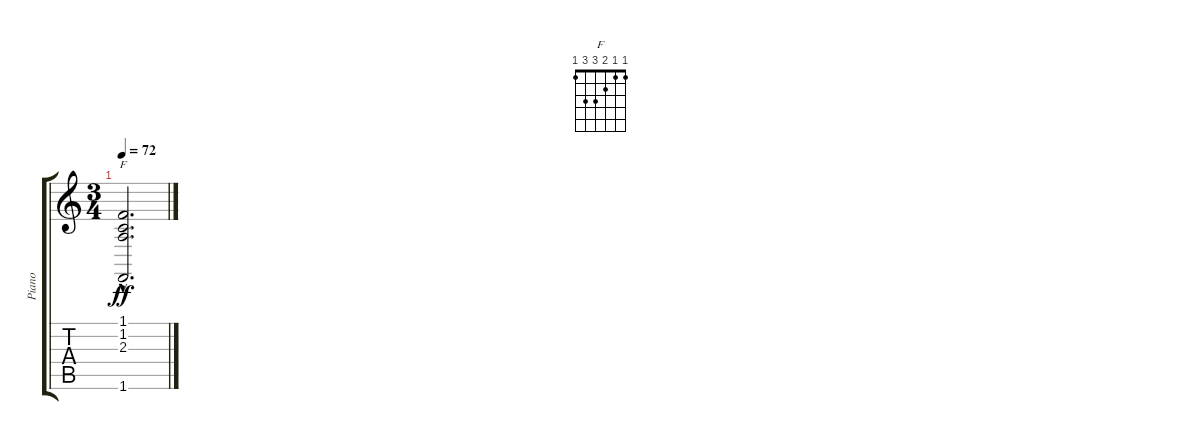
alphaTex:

\track ("Piano" "Piano") {instrument acousticgrandpiano}
\staff {score tabs}
\tuning (E4 B3 G3 D3 A2 E2) {hide}
\chord ("F" 1 1 2 3 3 1)
\ts (3 4)
\tempo 72
\clef g2
\ks c
(1.1{hac} 1.2{hac} 2.3{hac} 1.6{hac}).2{d ch "F" dy ff}
